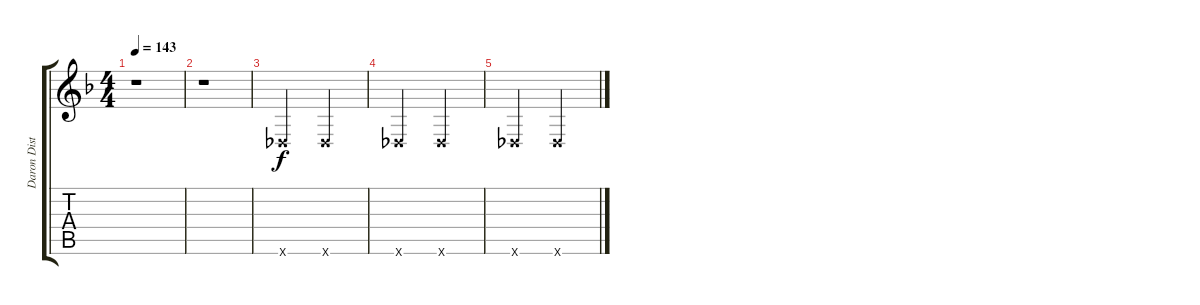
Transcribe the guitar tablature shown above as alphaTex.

\track ("Daron Distorted 2" "Daron Dist") {instrument overdrivenguitar}
\staff {score tabs}
\tuning (Eb4 Bb3 Gb3 Db3 Ab2 Db2) {hide}
\ts (4 4)
\tempo 143
\clef g2
\ks f
r.1{dy f} |
r.1 |
0.6{x}.2 0.6{x}.2 |
0.6{x}.2 0.6{x}.2 |
0.6{x}.2 0.6{x}.2
